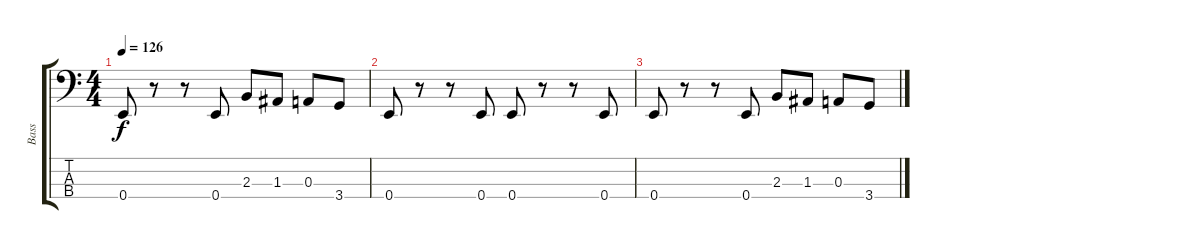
\track ("Bass" "Bass") {instrument electricbassfinger}
\staff {score tabs}
\tuning (G2 D2 A1 E1) {hide}
\ts (4 4)
\tempo 126
\clef f4
\ks c
0.4.8{dy f} r.8 r.8 0.4.8 2.3.8 1.3.8 0.3.8 3.4.8 |
0.4.8 r.8 r.8 0.4.8 0.4.8 r.8 r.8 0.4.8 |
0.4.8 r.8 r.8 0.4.8 2.3.8 1.3.8 0.3.8 3.4.8
